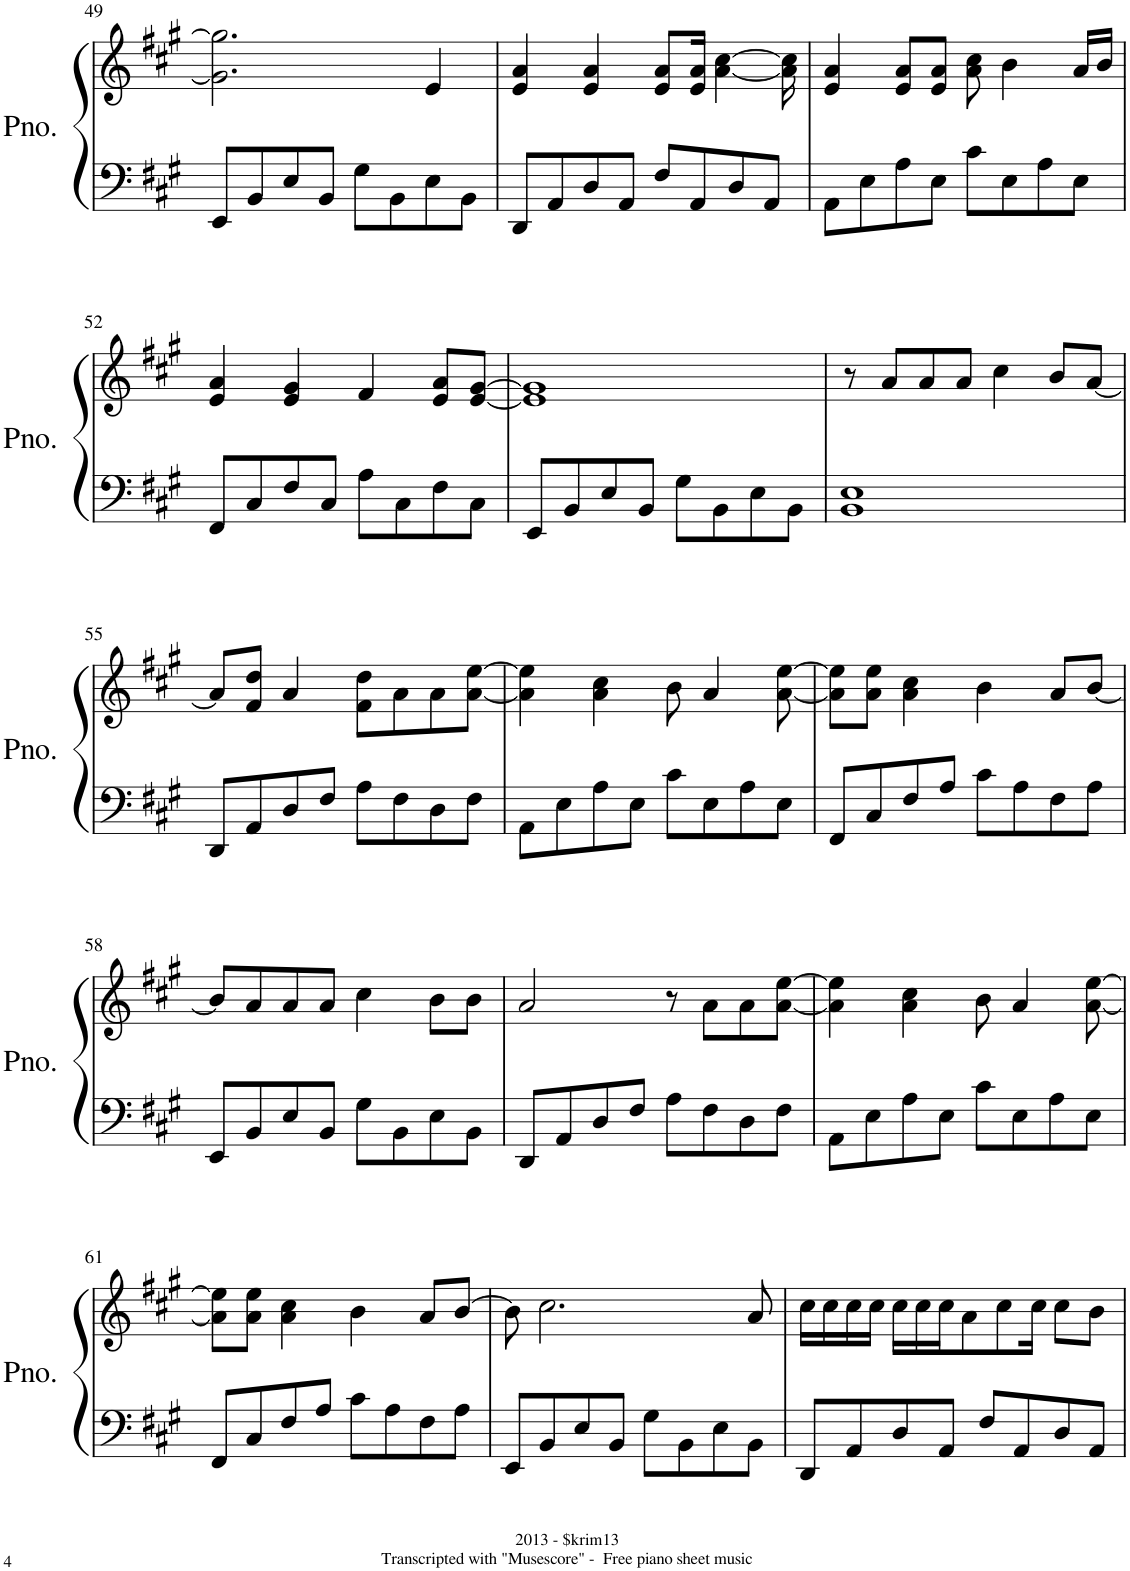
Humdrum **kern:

**kern	**kern
*part1	*part1
*staff2	*staff1
*I"Piano	*
*I'Pno.	*
!!LO:PB:g=z
*clefF4	*clefG2
*k[f#c#g#]	*k[f#c#g#]
*M4/4	*M4/4
=49	=49
8EE/L	2.g#\] 2.gg#\]
8BB/	.
8E/	.
8BB/J	.
8G#\L	.
8BB\	.
8E\	4e/
8BB\J	.
=50	=50
8DD/L	4e/ 4a/
8AA/	.
8D/	4e/ 4a/
8AA/J	.
8F#/L	8e/ 8a/L
8AA/	16e/ 16a/Jk
.	[4a\ [4cc#\
8D/	.
8AA/J	.
.	16a\] 16cc#\]
=51	=51
8AA\L	4e/ 4a/
8E\	.
8A\	8e/ 8a/L
8E\J	8e/ 8a/J
8c#\L	8a\ 8cc#\
8E\	4b\
8A\	.
8E\J	16a/LL
.	16b/JJ
!!LO:LB:g=z
=52	=52
8FF#/L	4e/ 4a/
8C#/	.
8F#/	4e/ 4g#/
8C#/J	.
8A\L	4f#/
8C#\	.
8F#\	8e/ 8a/L
8C#\J	[8e/ [8g#/J
=53	=53
8EE/L	1e] 1g#]
8BB/	.
8E/	.
8BB/J	.
8G#\L	.
8BB\	.
8E\	.
8BB\J	.
=54	=54
1BB 1E	8r
.	8a/L
.	8a/
.	8a/J
.	4cc#\
.	8b/L
.	[8a/J
!!LO:LB:g=z
=55	=55
8DD/L	8a/L]
8AA/	8f#/ 8dd/J
8D/	4a/
8F#/J	.
8A\L	8f#\ 8dd\L
8F#\	8a\
8D\	8a\
8F#\J	[8a\ [8ee\J
=56	=56
8AA\L	4a\] 4ee\]
8E\	.
8A\	4a\ 4cc#\
8E\J	.
8c#\L	8b\
8E\	4a/
8A\	.
8E\J	[8a\ [8ee\
=57	=57
8FF#/L	8a\] 8ee\]L
8C#/	8a\ 8ee\J
8F#/	4a\ 4cc#\
8A/J	.
8c#\L	4b\
8A\	.
8F#\	8a/L
8A\J	[8b/J
!!LO:LB:g=z
=58	=58
8EE/L	8b/L]
8BB/	8a/
8E/	8a/
8BB/J	8a/J
8G#\L	4cc#\
8BB\	.
8E\	8b\L
8BB\J	8b\J
=59	=59
8DD/L	2a/
8AA/	.
8D/	.
8F#/J	.
8A\L	8r
8F#\	8a\L
8D\	8a\
8F#\J	[8a\ [8ee\J
=60	=60
8AA\L	4a\] 4ee\]
8E\	.
8A\	4a\ 4cc#\
8E\J	.
8c#\L	8b\
8E\	4a/
8A\	.
8E\J	[8a\ [8ee\
!!LO:LB:g=z
=61	=61
8FF#/L	8a\] 8ee\]L
8C#/	8a\ 8ee\J
8F#/	4a\ 4cc#\
8A/J	.
8c#\L	4b\
8A\	.
8F#\	8a/L
8A\J	[8b/J
=62	=62
8EE/L	8b\]
8BB/	2.cc#\
8E/	.
8BB/J	.
8G#\L	.
8BB\	.
8E\	.
8BB\J	8a/
=63	=63
8DD/L	16cc#\LL
.	16cc#\
8AA/	16cc#\
.	16cc#\JJ
8D/	16cc#\LL
.	16cc#\
8AA/J	16cc#\J
.	8a\
8F#/L	.
.	8cc#\
8AA/	.
.	16cc#\Jk
8D/	8cc#\L
8AA/J	8b\J
=	=
*-	*-
